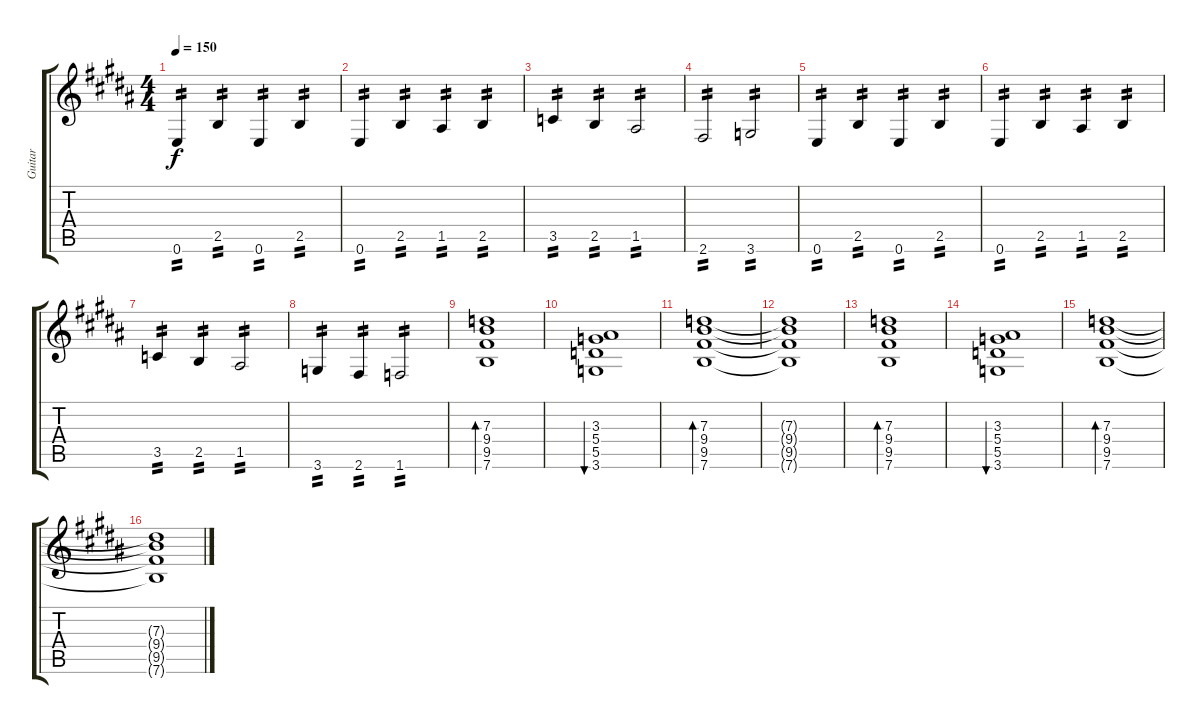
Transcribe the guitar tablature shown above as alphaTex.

\track ("Guitar" "Guitar") {instrument distortionguitar}
\staff {score tabs}
\tuning (E4 B3 G3 D3 A2 E2) {hide}
\ts (4 4)
\tempo 150
\clef g2
\ks b
0.6.4{tp 2 dy f} 2.5.4{tp 2} 0.6.4{tp 2} 2.5.4{tp 2} |
0.6.4{tp 2} 2.5.4{tp 2} 1.5.4{tp 2} 2.5.4{tp 2} |
3.5.4{tp 2} 2.5.4{tp 2} 1.5.2{tp 2} |
2.6.2{tp 2} 3.6.2{tp 2} |
0.6.4{tp 2} 2.5.4{tp 2} 0.6.4{tp 2} 2.5.4{tp 2} |
0.6.4{tp 2} 2.5.4{tp 2} 1.5.4{tp 2} 2.5.4{tp 2} |
3.5.4{tp 2} 2.5.4{tp 2} 1.5.2{tp 2} |
3.6.4{tp 2} 2.6.4{tp 2} 1.6.2{tp 2} |
(7.3 9.4 9.5 7.6).1{bd 120} |
(3.3 5.4 5.5 3.6).1{bu 120} |
(7.3 9.4 9.5 7.6).1{bd 120} |
(7.3{t} 9.4{t} 9.5{t} 7.6{t}).1 |
(7.3 9.4 9.5 7.6).1{bd 120} |
(3.3 5.4 5.5 3.6).1{bu 120} |
(7.3 9.4 9.5 7.6).1{bd 120} |
(7.3{t} 9.4{t} 9.5{t} 7.6{t}).1
